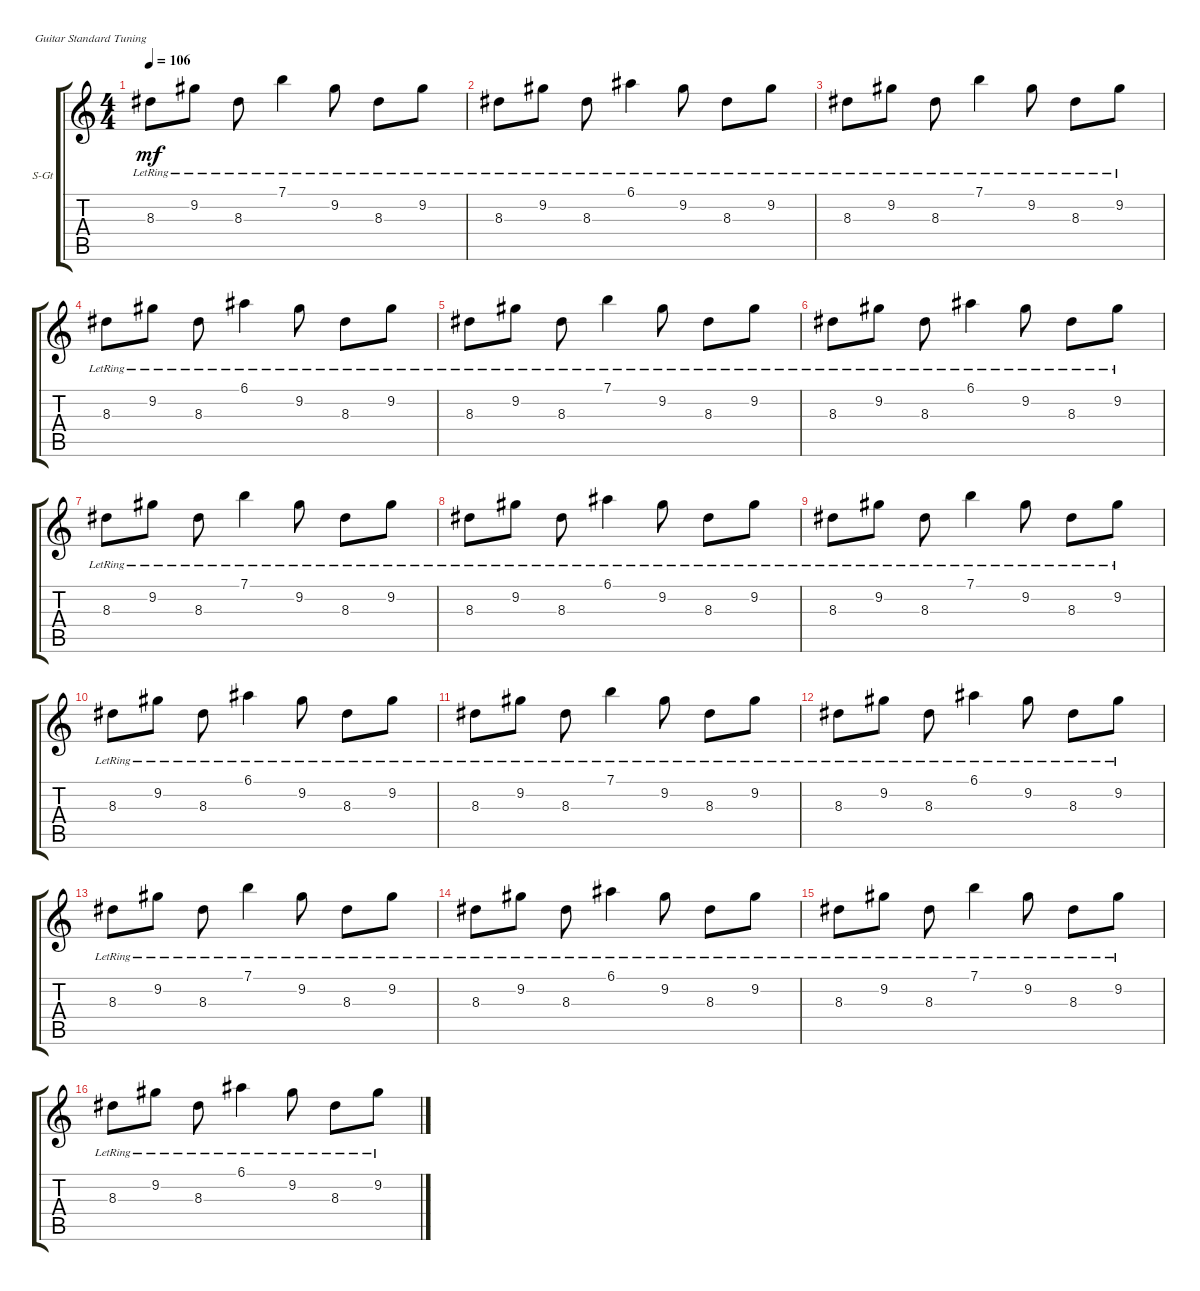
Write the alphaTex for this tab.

\defaultSystemsLayout 4
\bracketExtendMode groupsimilarinstruments
\firstSystemTrackNameOrientation horizontal
\otherSystemsTrackNameOrientation horizontal
\track ("Steel Guitar" "S-Gt") {instrument acousticguitarsteel}
\staff {score tabs}
\tuning (E4 B3 G3 D3 A2 E2)
\ts (4 4)
\tempo 106
\clef g2
\ks c
8.3{lr}.8{dy mf instrument acousticguitarsteel} 9.2{lr}.8 8.3{lr}.8 7.1{lr}.4 9.2{lr}.8 8.3{lr}.8 9.2{lr}.8 |
8.3{lr}.8 9.2{lr}.8 8.3{lr}.8 6.1{lr}.4 9.2{lr}.8 8.3{lr}.8 9.2{lr}.8 |
8.3{lr}.8 9.2{lr}.8 8.3{lr}.8 7.1{lr}.4 9.2{lr}.8 8.3{lr}.8 9.2{lr}.8 |
8.3{lr}.8 9.2{lr}.8 8.3{lr}.8 6.1{lr}.4 9.2{lr}.8 8.3{lr}.8 9.2{lr}.8 |
8.3{lr}.8 9.2{lr}.8 8.3{lr}.8 7.1{lr}.4 9.2{lr}.8 8.3{lr}.8 9.2{lr}.8 |
8.3{lr}.8 9.2{lr}.8 8.3{lr}.8 6.1{lr}.4 9.2{lr}.8 8.3{lr}.8 9.2{lr}.8 |
8.3{lr}.8 9.2{lr}.8 8.3{lr}.8 7.1{lr}.4 9.2{lr}.8 8.3{lr}.8 9.2{lr}.8 |
8.3{lr}.8 9.2{lr}.8 8.3{lr}.8 6.1{lr}.4 9.2{lr}.8 8.3{lr}.8 9.2{lr}.8 |
8.3{lr}.8 9.2{lr}.8 8.3{lr}.8 7.1{lr}.4 9.2{lr}.8 8.3{lr}.8 9.2{lr}.8 |
8.3{lr}.8 9.2{lr}.8 8.3{lr}.8 6.1{lr}.4 9.2{lr}.8 8.3{lr}.8 9.2{lr}.8 |
8.3{lr}.8 9.2{lr}.8 8.3{lr}.8 7.1{lr}.4 9.2{lr}.8 8.3{lr}.8 9.2{lr}.8 |
8.3{lr}.8 9.2{lr}.8 8.3{lr}.8 6.1{lr}.4 9.2{lr}.8 8.3{lr}.8 9.2{lr}.8 |
8.3{lr}.8 9.2{lr}.8 8.3{lr}.8 7.1{lr}.4 9.2{lr}.8 8.3{lr}.8 9.2{lr}.8 |
8.3{lr}.8 9.2{lr}.8 8.3{lr}.8 6.1{lr}.4 9.2{lr}.8 8.3{lr}.8 9.2{lr}.8 |
8.3{lr}.8 9.2{lr}.8 8.3{lr}.8 7.1{lr}.4 9.2{lr}.8 8.3{lr}.8 9.2{lr}.8 |
8.3{lr}.8 9.2{lr}.8 8.3{lr}.8 6.1{lr}.4 9.2{lr}.8 8.3{lr}.8 9.2{lr}.8
